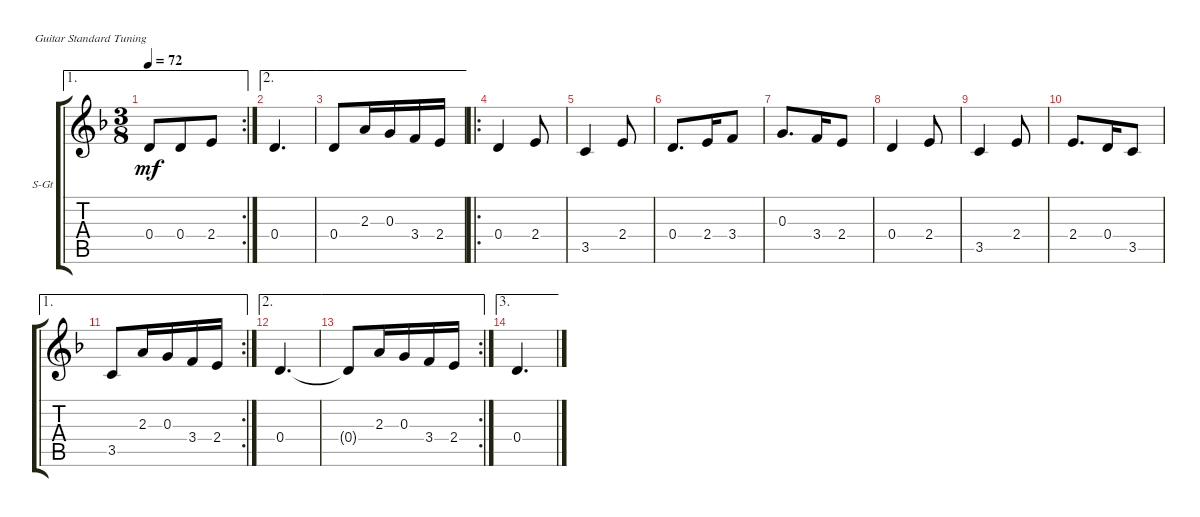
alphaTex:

\defaultSystemsLayout 4
\bracketExtendMode groupsimilarinstruments
\firstSystemTrackNameOrientation horizontal
\otherSystemsTrackNameOrientation horizontal
\track ("Steel Guitar" "S-Gt") {instrument acousticguitarsteel}
\staff {score tabs}
\tuning (E4 B3 G3 D3 A2 E2)
\ae 1
\rc 2
\ts (3 8)
\tempo 72
\clef g2
\scale
0.354497
\ks f
0.4{t}.8{dy mf} 0.4.8 2.4.8 |
\ae 2
\scale
0.322751 0.4.4{d} |
\ae 2
\scale
0.312821 0.4.8 2.3.16 0.3.16 3.4.16 2.4.16 |
\ro
\scale
0.374359 0.4.4 2.4.8 |
\scale
0.312821 3.5.4 2.4.8 |
\scale
0.333333 0.4.8{d} 2.4.16 3.4.8 |
\scale
0.333333 0.3.8{d} 3.4.16 2.4.8 |
\scale
0.333333 0.4.4 2.4.8 |
\scale
0.322751 3.5.4 2.4.8 |
\scale
0.322751 2.4.8{d} 0.4.16 3.5.8 |
\ae 1
\rc 2
\scale
0.354497 3.5.8 2.3.16 0.3.16 3.4.16 2.4.16 |
\ae 2
0.4.4{d} |
\ae 2
\rc 2
0.4{t}.8 2.3.16 0.3.16 3.4.16 2.4.16 |
\ae 3
0.4.4{d}
